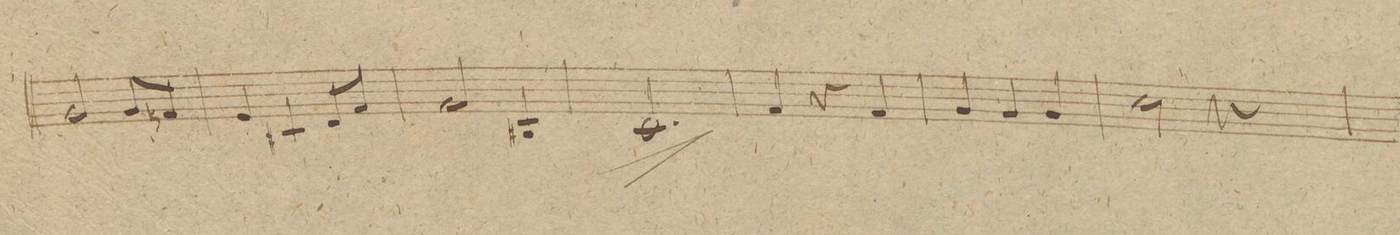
**kern	**dynam
*I"Alto Viola	*
*clefC3	*
*k[f#c#]	*
*M3/4	*
2A/	.
8A/L	.
8Gn/J	.
=28	=28
4F#/	.
4D#X/	.
8E/L	.
8G/J	.
=29	=29
2A/	.
4C#X/	.
=30	=30
2.D^/	.
=31	=31
4G/	.
4r	.
4G/	.
=32	=32
4A/	.
4A/	.
4A/	.
=33	=33
2d\	.
4r	.
=34	=34
*-	*-
